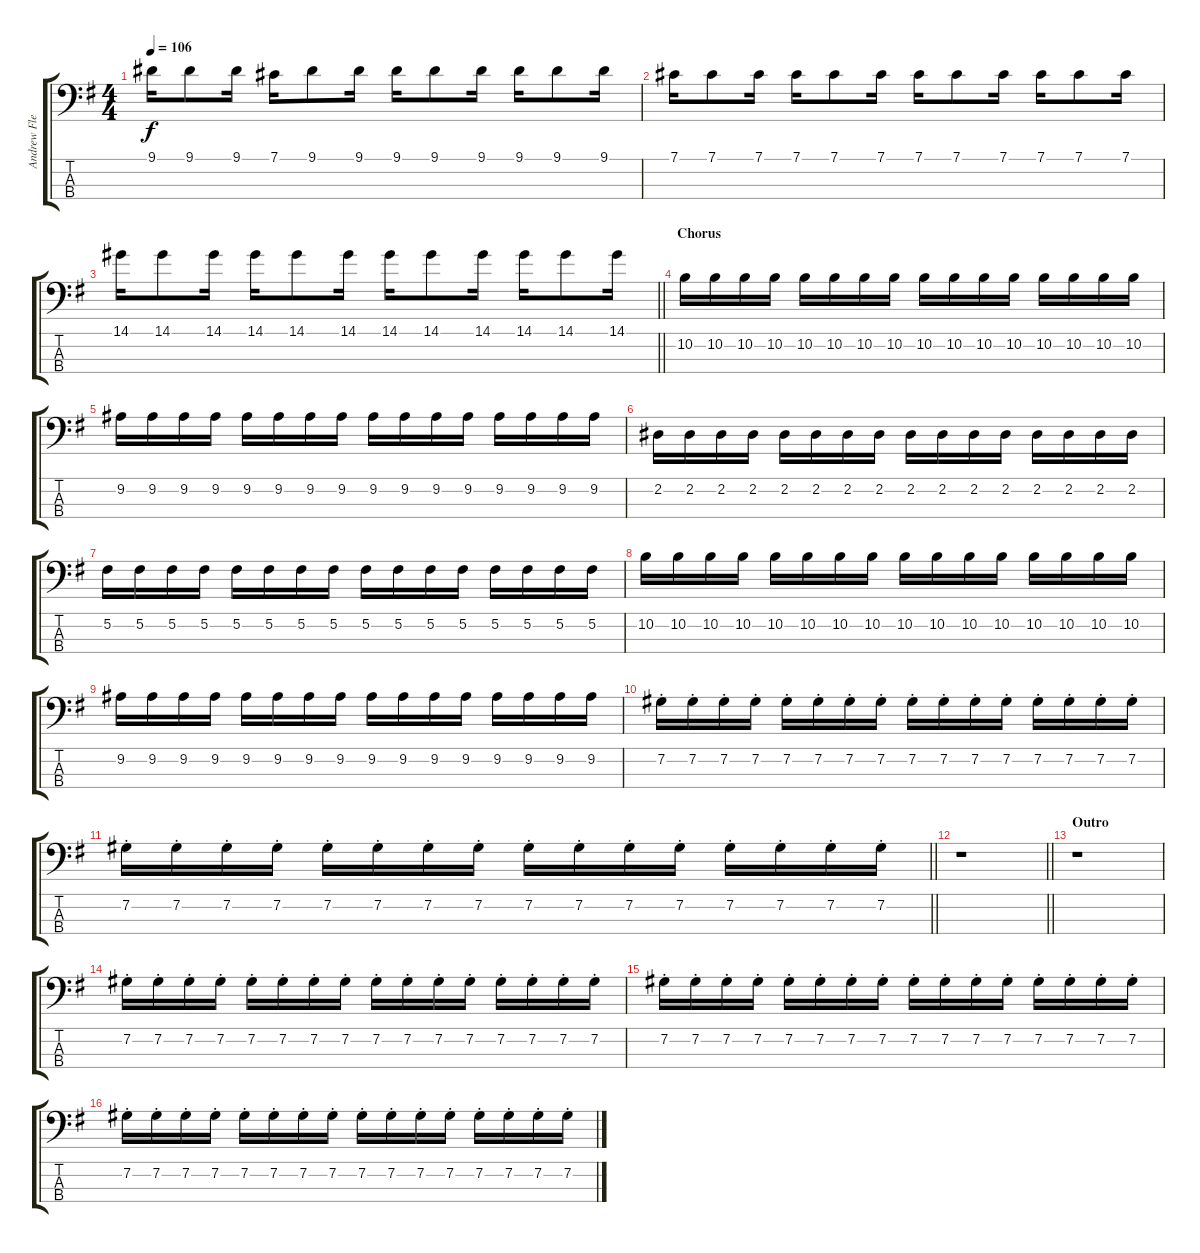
\track ("Andrew Flechter (Synth Bass)" "Andrew Fle") {instrument synthbass1}
\staff {score tabs}
\tuning (Gb2 Db2 Ab1 Eb1) {hide}
\ts (4 4)
\tempo 106
\clef f4
\ks g
9.1{t}.16{dy f} 9.1.8 9.1.16 7.1.16 9.1.8 9.1.16 9.1.16 9.1.8 9.1.16 9.1.16 9.1.8 9.1.16 |
7.1.16 7.1.8 7.1.16 7.1.16 7.1.8 7.1.16 7.1.16 7.1.8 7.1.16 7.1.16 7.1.8 7.1.16 |
\barLineRight lightlight
14.1.16 14.1.8 14.1.16 14.1.16 14.1.8 14.1.16 14.1.16 14.1.8 14.1.16 14.1.16 14.1.8 14.1.16 |
\section ("" "Chorus")
10.2.16 10.2.16 10.2.16 10.2.16 10.2.16 10.2.16 10.2.16 10.2.16 10.2.16 10.2.16 10.2.16 10.2.16 10.2.16 10.2.16 10.2.16 10.2.16 |
9.2.16 9.2.16 9.2.16 9.2.16 9.2.16 9.2.16 9.2.16 9.2.16 9.2.16 9.2.16 9.2.16 9.2.16 9.2.16 9.2.16 9.2.16 9.2.16 |
2.2.16 2.2.16 2.2.16 2.2.16 2.2.16 2.2.16 2.2.16 2.2.16 2.2.16 2.2.16 2.2.16 2.2.16 2.2.16 2.2.16 2.2.16 2.2.16 |
5.2.16 5.2.16 5.2.16 5.2.16 5.2.16 5.2.16 5.2.16 5.2.16 5.2.16 5.2.16 5.2.16 5.2.16 5.2.16 5.2.16 5.2.16 5.2.16 |
10.2.16 10.2.16 10.2.16 10.2.16 10.2.16 10.2.16 10.2.16 10.2.16 10.2.16 10.2.16 10.2.16 10.2.16 10.2.16 10.2.16 10.2.16 10.2.16 |
9.2.16 9.2.16 9.2.16 9.2.16 9.2.16 9.2.16 9.2.16 9.2.16 9.2.16 9.2.16 9.2.16 9.2.16 9.2.16 9.2.16 9.2.16 9.2.16 |
7.2{st}.16 7.2{st}.16 7.2{st}.16 7.2{st}.16 7.2{st}.16 7.2{st}.16 7.2{st}.16 7.2{st}.16 7.2{st}.16 7.2{st}.16 7.2{st}.16 7.2{st}.16 7.2{st}.16 7.2{st}.16 7.2{st}.16 7.2{st}.16 |
\barLineRight lightlight
7.2{st}.16 7.2{st}.16 7.2{st}.16 7.2{st}.16 7.2{st}.16 7.2{st}.16 7.2{st}.16 7.2{st}.16 7.2{st}.16 7.2{st}.16 7.2{st}.16 7.2{st}.16 7.2{st}.16 7.2{st}.16 7.2{st}.16 7.2{st}.16 |
\barLineRight lightlight
r.1 |
\section ("" "Outro")
r.1 |
7.2{st}.16 7.2{st}.16 7.2{st}.16 7.2{st}.16 7.2{st}.16 7.2{st}.16 7.2{st}.16 7.2{st}.16 7.2{st}.16 7.2{st}.16 7.2{st}.16 7.2{st}.16 7.2{st}.16 7.2{st}.16 7.2{st}.16 7.2{st}.16 |
7.2{st}.16 7.2{st}.16 7.2{st}.16 7.2{st}.16 7.2{st}.16 7.2{st}.16 7.2{st}.16 7.2{st}.16 7.2{st}.16 7.2{st}.16 7.2{st}.16 7.2{st}.16 7.2{st}.16 7.2{st}.16 7.2{st}.16 7.2{st}.16 |
7.2{st}.16 7.2{st}.16 7.2{st}.16 7.2{st}.16 7.2{st}.16 7.2{st}.16 7.2{st}.16 7.2{st}.16 7.2{st}.16 7.2{st}.16 7.2{st}.16 7.2{st}.16 7.2{st}.16 7.2{st}.16 7.2{st}.16 7.2{st}.16
